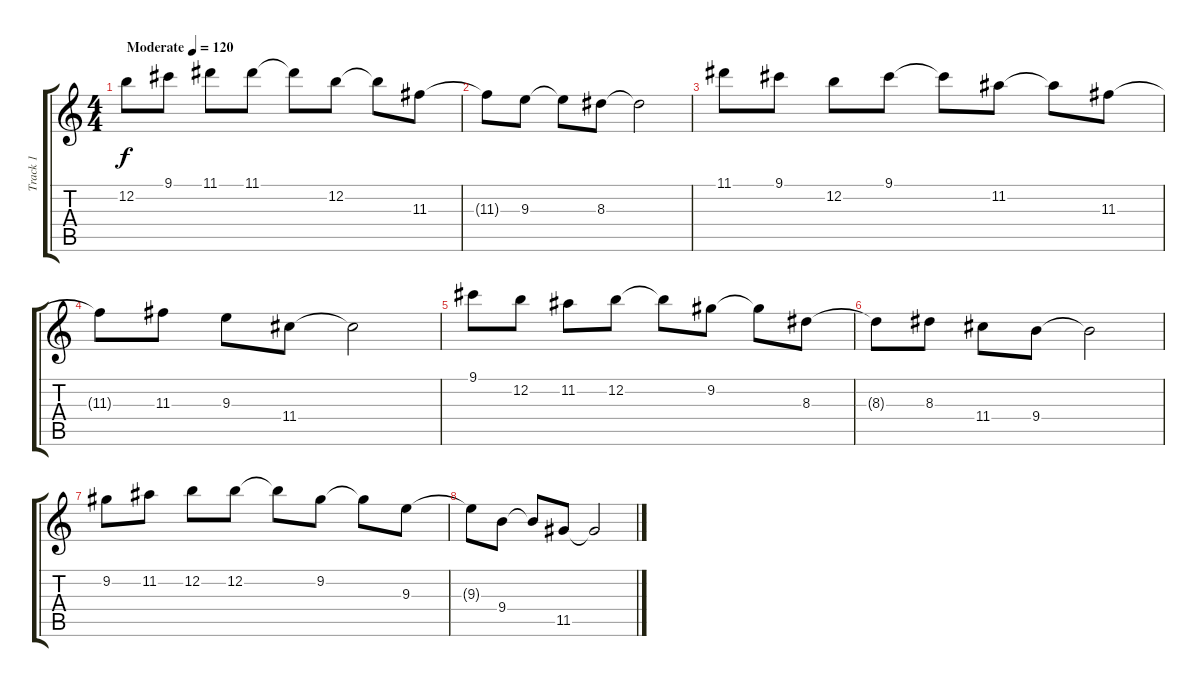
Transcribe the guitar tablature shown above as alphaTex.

\track ("Track 1" "Track 1") {instrument acousticguitarsteel}
\staff {score tabs}
\tuning (E4 B3 G3 D3 A2 E2) {hide}
\ts (4 4)
\tempo (120 "Moderate")
\clef g2
\ks c
12.2.8{dy f instrument acousticguitarsteel} 9.1.8 11.1.8 11.1.8 11.1{t}.8 12.2.8 12.2{t}.8 11.3.8 |
11.3{t}.8 9.3.8 9.3{t}.8 8.3.8 8.3{t}.2 |
11.1.8 9.1.8 12.2.8 9.1.8 9.1{t}.8 11.2.8 11.2{t}.8 11.3.8 |
11.3{t}.8 11.3.8 9.3.8 11.4.8 11.4{t}.2 |
9.1.8 12.2.8 11.2.8 12.2.8 12.2{t}.8 9.2.8 9.2{t}.8 8.3.8 |
8.3{t}.8 8.3.8 11.4.8 9.4.8 9.4{t}.2 |
9.2.8 11.2.8 12.2.8 12.2.8 12.2{t}.8 9.2.8 9.2{t}.8 9.3.8 |
9.3{t}.8 9.4.8 9.4{t}.8 11.5.8 11.5{t}.2
